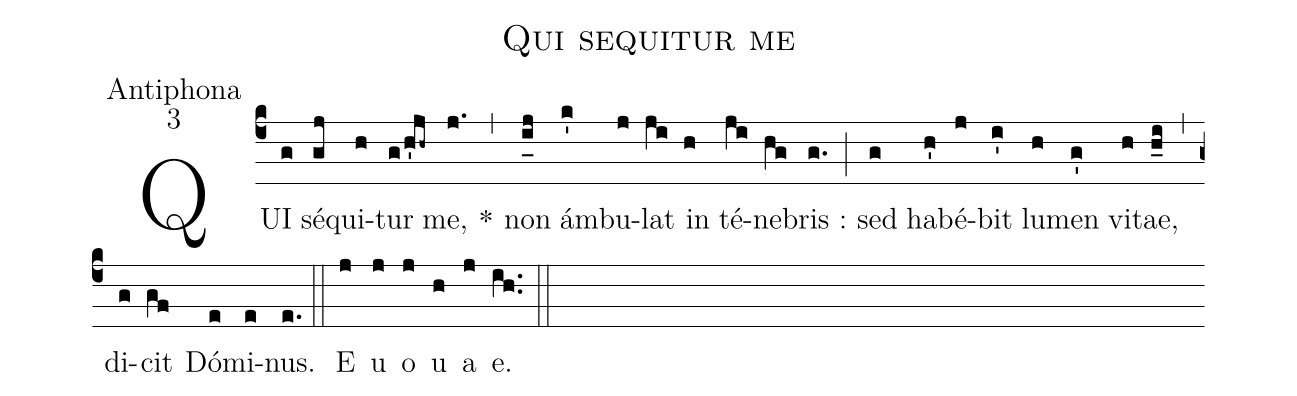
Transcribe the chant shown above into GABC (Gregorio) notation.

name:Qui sequitur me;
office-part:Antiphona;
mode:3;
%%
(c4) QUI(g) sé(gj)qui(h)tur(g/h'jh~) me,(j.) *(,) non(i_[uh:l]j) ám(k')bu(j)lat(ji) in(h) té(ji)ne(hg)bris :(g.) (;) sed(g) ha(h')bé(j)bit(i') lu(h)men(g') vi(h)tae,(h_i) (,) di(g)cit(gf) Dó(e)mi(e)nus.(e.) (::) <eu>E(j) u(j) o(j) u(h) a(j) e.</eu>(ih..) (::)
